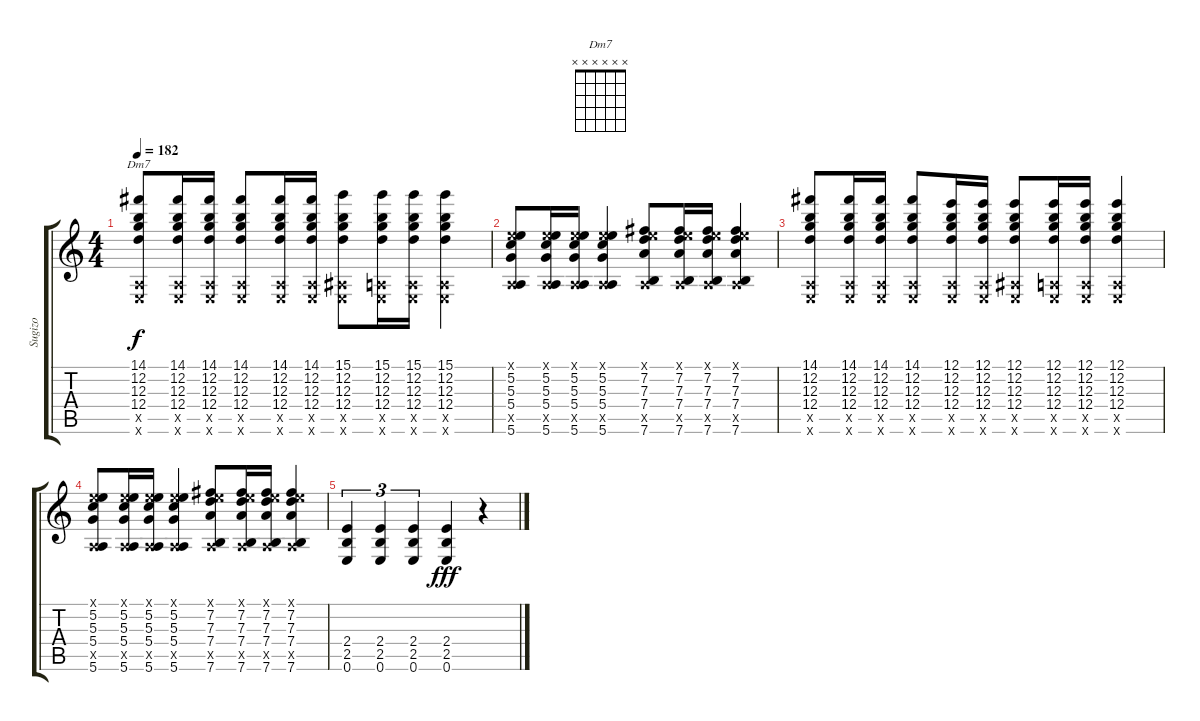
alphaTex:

\track ("Sugizo" "Sugizo") {instrument distortionguitar}
\staff {score tabs}
\tuning (E4 B3 G3 D3 A2 E2) {hide}
\chord ("Dm7" x x x x x x) {firstfret 0}
\ts (4 4)
\tempo 182
\clef g2
\ks c
(14.1 12.2 12.3 12.4 0.5{x} 0.6{x}).8{ch "Dm7" dy f} (14.1 12.2 12.3 12.4 0.5{x} 0.6{x}).16 (14.1 12.2 12.3 12.4 0.5{x} 0.6{x}).16 (14.1 12.2 12.3 12.4 0.5{x} 0.6{x}).8 (14.1 12.2 12.3 12.4 0.5{x} 0.6{x}).16 (14.1 12.2 12.3 12.4 0.5{x} 0.6{x}).16 (15.1 12.2 12.3 12.4 1.5{x} 0.6{x}).8 (15.1 12.2 12.3 12.4 0.5{x} 0.6{x}).16 (15.1 12.2 12.3 12.4 0.5{x} 0.6{x}).16 (15.1 12.2 12.3 12.4 0.5{x} 0.6{x}).4 |
(0.1{x} 5.2 5.3 5.4 0.5{x} 5.6).8 (0.1{x} 5.2 5.3 5.4 0.5{x} 5.6).16 (0.1{x} 5.2 5.3 5.4 0.5{x} 5.6).16 (0.1{x} 5.2 5.3 5.4 0.5{x} 5.6).4 (0.1{x} 7.2 7.3 7.4 0.5{x} 7.6).8 (0.1{x} 7.2 7.3 7.4 0.5{x} 7.6).16 (0.1{x} 7.2 7.3 7.4 0.5{x} 7.6).16 (0.1{x} 7.2 7.3 7.4 0.5{x} 7.6).4 |
(14.1 12.2 12.3 12.4 0.5{x} 0.6{x}).8 (14.1 12.2 12.3 12.4 0.5{x} 0.6{x}).16 (14.1 12.2 12.3 12.4 0.5{x} 0.6{x}).16 (14.1 12.2 12.3 12.4 0.5{x} 0.6{x}).8 (12.1 12.2 12.3 12.4 0.5{x} 0.6{x}).16 (12.1 12.2 12.3 12.4 0.5{x} 0.6{x}).16 (12.1 12.2 12.3 12.4 1.5{x} 0.6{x}).8 (12.1 12.2 12.3 12.4 0.5{x} 0.6{x}).16 (12.1 12.2 12.3 12.4 0.5{x} 0.6{x}).16 (12.1 12.2 12.3 12.4 0.5{x} 0.6{x}).4 |
(0.1{x} 5.2 5.3 5.4 0.5{x} 5.6).8 (0.1{x} 5.2 5.3 5.4 0.5{x} 5.6).16 (0.1{x} 5.2 5.3 5.4 0.5{x} 5.6).16 (0.1{x} 5.2 5.3 5.4 0.5{x} 5.6).4 (0.1{x} 7.2 7.3 7.4 0.5{x} 7.6).8 (0.1{x} 7.2 7.3 7.4 0.5{x} 7.6).16 (0.1{x} 7.2 7.3 7.4 0.5{x} 7.6).16 (0.1{x} 7.2 7.3 7.4 0.5{x} 7.6).4 |
(2.4 2.5 0.6).4{tu (3 2)} (2.4 2.5 0.6).4{tu (3 2)} (2.4 2.5 0.6).4{tu (3 2)} (2.4 2.5 0.6).4{dy fff} r.4
